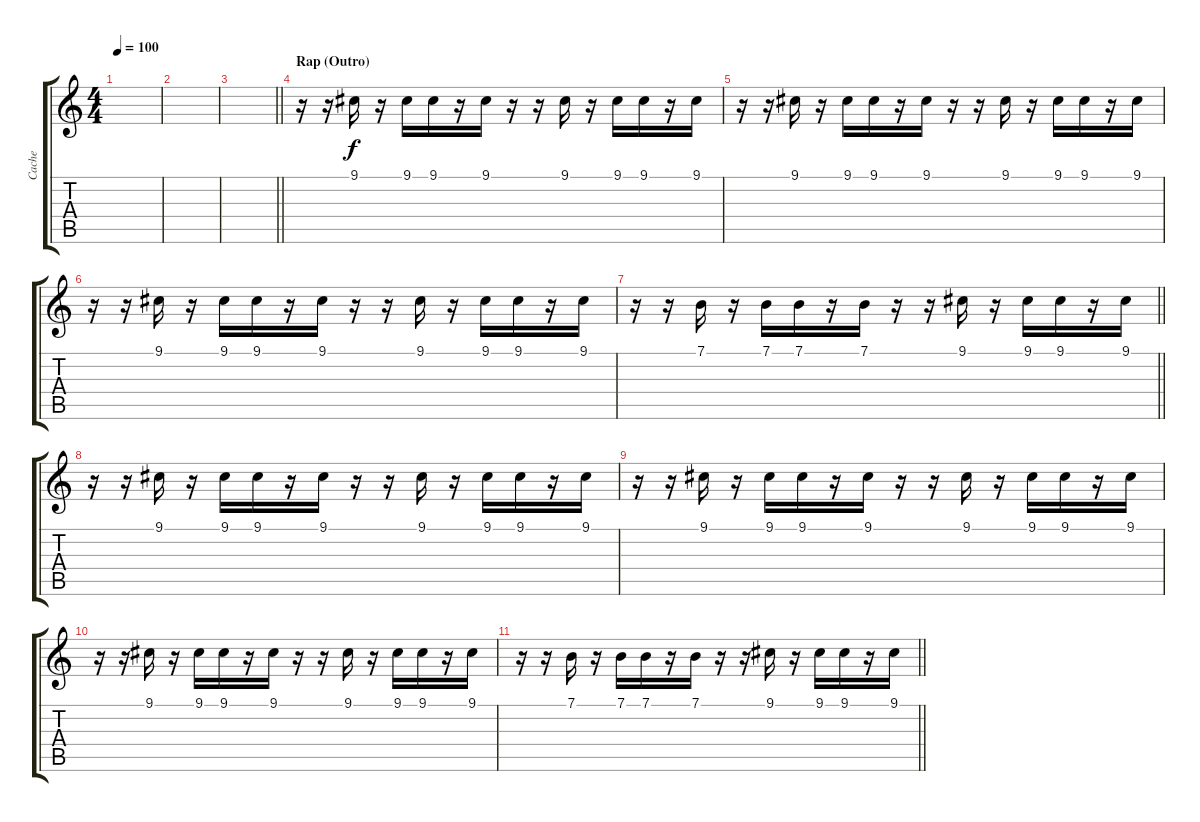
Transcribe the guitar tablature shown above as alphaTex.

\track ("Cache" "Cache") {instrument lead1square}
\staff {score tabs}
\tuning (E4 B3 G3 D3 A2 D2) {hide}
\ts (4 4)
\tempo 100
\clef g2
\ks c
|
|
\barLineRight lightlight
|
\section ("" "Rap (Outro)")
r.16 r.16 9.1.16 r.16 9.1.16 9.1.16 r.16 9.1.16 r.16 r.16 9.1.16 r.16 9.1.16 9.1.16 r.16 9.1.16 |
r.16 r.16 9.1.16 r.16 9.1.16 9.1.16 r.16 9.1.16 r.16 r.16 9.1.16 r.16 9.1.16 9.1.16 r.16 9.1.16 |
r.16 r.16 9.1.16 r.16 9.1.16 9.1.16 r.16 9.1.16 r.16 r.16 9.1.16 r.16 9.1.16 9.1.16 r.16 9.1.16 |
\barLineRight lightlight
r.16 r.16 7.1.16 r.16 7.1.16 7.1.16 r.16 7.1.16 r.16 r.16 9.1.16 r.16 9.1.16 9.1.16 r.16 9.1.16 |
r.16 r.16 9.1.16 r.16 9.1.16 9.1.16 r.16 9.1.16 r.16 r.16 9.1.16 r.16 9.1.16 9.1.16 r.16 9.1.16 |
r.16 r.16 9.1.16 r.16 9.1.16 9.1.16 r.16 9.1.16 r.16 r.16 9.1.16 r.16 9.1.16 9.1.16 r.16 9.1.16 |
r.16 r.16 9.1.16 r.16 9.1.16 9.1.16 r.16 9.1.16 r.16 r.16 9.1.16 r.16 9.1.16 9.1.16 r.16 9.1.16 |
\barLineRight lightlight
r.16 r.16 7.1.16 r.16 7.1.16 7.1.16 r.16 7.1.16 r.16 r.16 9.1.16 r.16 9.1.16 9.1.16 r.16 9.1.16
